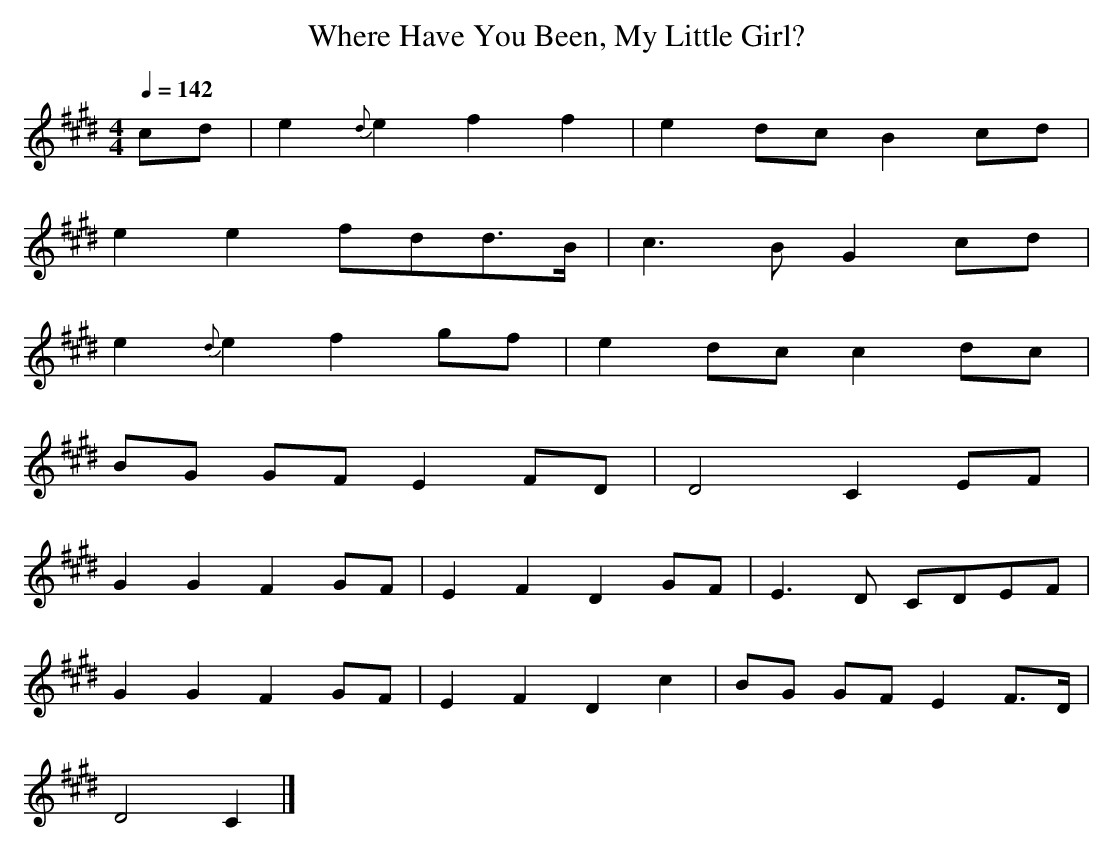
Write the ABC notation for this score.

X:1
T: Where Have You Been, My Little Girl?
M: 4/4
L: 1/4
Q: 1/4=142
K: E % 4 sharps
V: 1
c/d/ | e{d}e ff | ed/c/ Bc/d/ |
ee f/d/d/>B/ | c>B Gc/d/ |
e{d}e fg/f/ | ed/c/ cd/c/ |
B/G/ G/F/ E F/D/ | D2 CE/F/ |
GG FG/F/ | EF DG/F/ | E>D C/D/E/F/ |
GG FG/F/ | EF Dc | B/G/ G/F/ EF/>D/ |
D2 C |]
